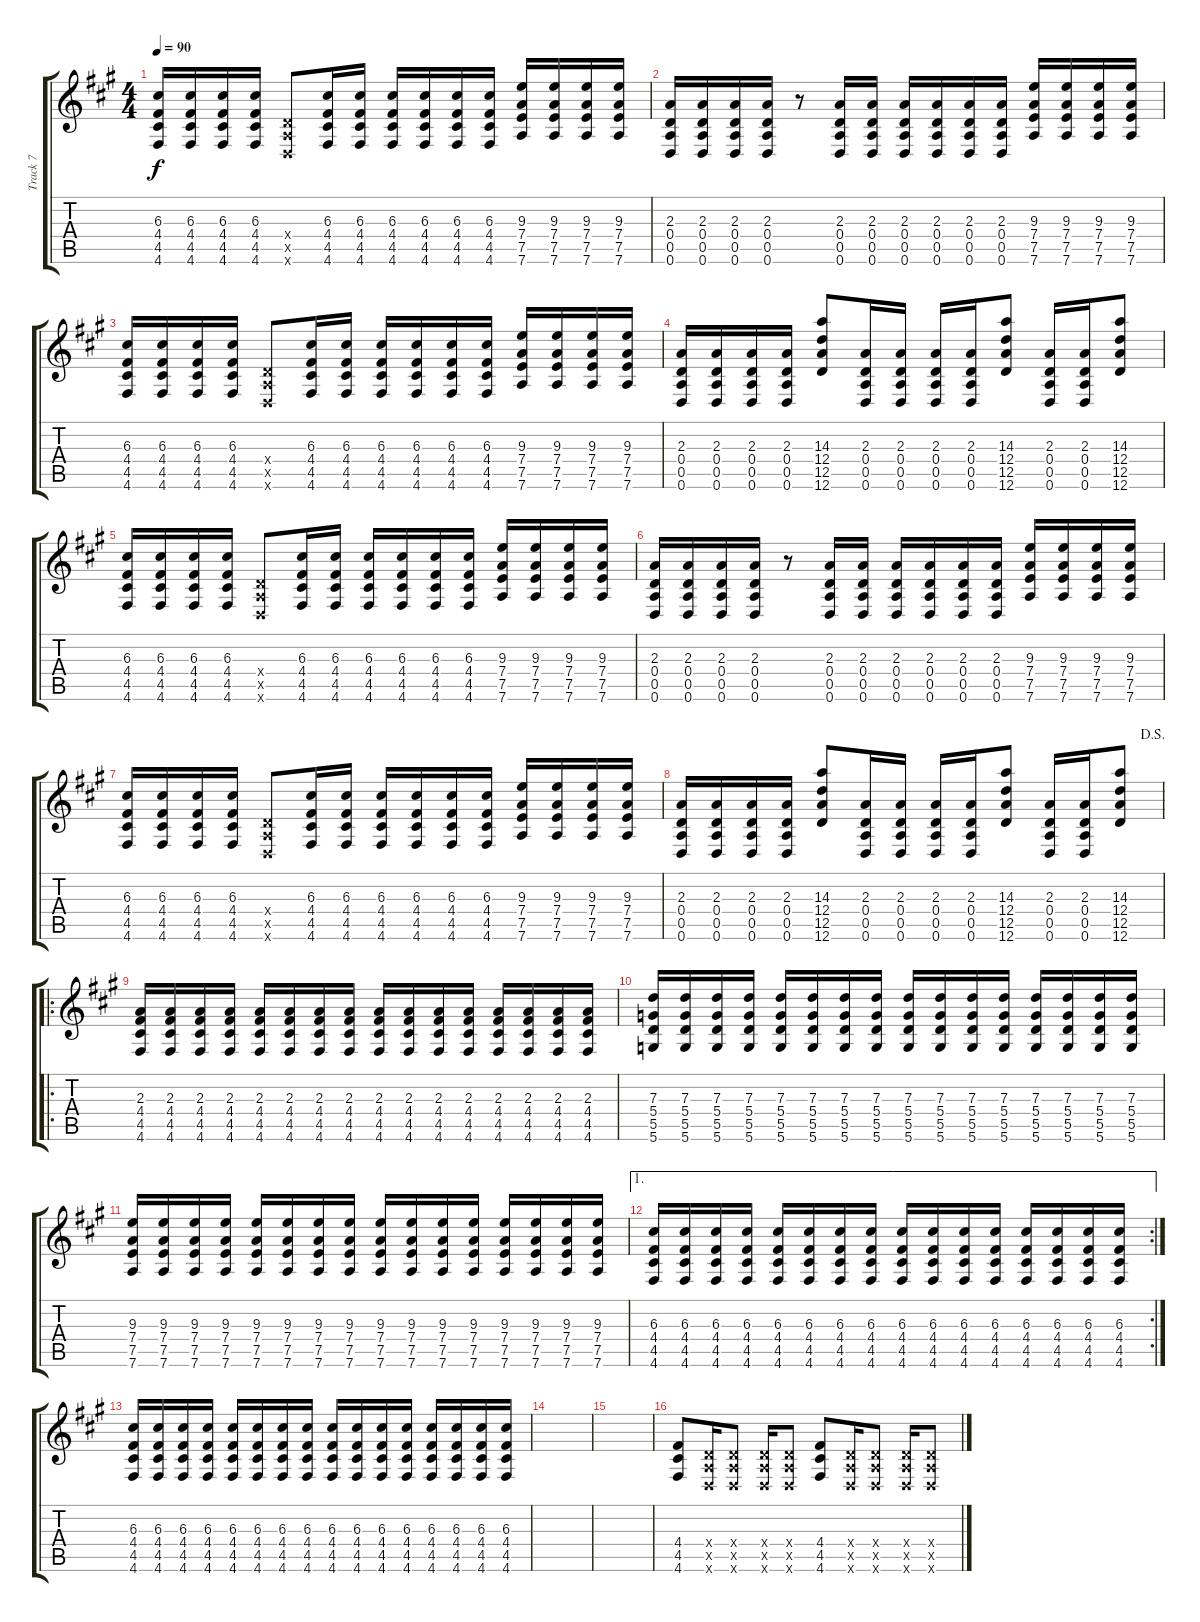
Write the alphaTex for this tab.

\track ("Track 7" "Track 7") {instrument overdrivenguitar}
\staff {score tabs}
\tuning (E4 B3 G3 D3 A2 D2) {hide}
\ts (4 4)
\tempo 90
\clef g2
\ks f#minor
(6.3 4.4 4.5 4.6).16{dy f} (6.3 4.4 4.5 4.6).16 (6.3 4.4 4.5 4.6).16 (6.3 4.4 4.5 4.6).16 (0.4{x} 0.5{x} 0.6{x}).8 (6.3 4.4 4.5 4.6).16 (6.3 4.4 4.5 4.6).16 (6.3 4.4 4.5 4.6).16 (6.3 4.4 4.5 4.6).16 (6.3 4.4 4.5 4.6).16 (6.3 4.4 4.5 4.6).16 (9.3 7.4 7.5 7.6).16 (9.3 7.4 7.5 7.6).16 (9.3 7.4 7.5 7.6).16 (9.3 7.4 7.5 7.6).16 |
(2.3 0.4 0.5 0.6).16 (2.3 0.4 0.5 0.6).16 (2.3 0.4 0.5 0.6).16 (2.3 0.4 0.5 0.6).16 r.8 (2.3 0.4 0.5 0.6).16 (2.3 0.4 0.5 0.6).16 (2.3 0.4 0.5 0.6).16 (2.3 0.4 0.5 0.6).16 (2.3 0.4 0.5 0.6).16 (2.3 0.4 0.5 0.6).16 (9.3 7.4 7.5 7.6).16 (9.3 7.4 7.5 7.6).16 (9.3 7.4 7.5 7.6).16 (9.3 7.4 7.5 7.6).16 |
(6.3 4.4 4.5 4.6).16 (6.3 4.4 4.5 4.6).16 (6.3 4.4 4.5 4.6).16 (6.3 4.4 4.5 4.6).16 (0.4{x} 0.5{x} 0.6{x}).8 (6.3 4.4 4.5 4.6).16 (6.3 4.4 4.5 4.6).16 (6.3 4.4 4.5 4.6).16 (6.3 4.4 4.5 4.6).16 (6.3 4.4 4.5 4.6).16 (6.3 4.4 4.5 4.6).16 (9.3 7.4 7.5 7.6).16 (9.3 7.4 7.5 7.6).16 (9.3 7.4 7.5 7.6).16 (9.3 7.4 7.5 7.6).16 |
(2.3 0.4 0.5 0.6).16 (2.3 0.4 0.5 0.6).16 (2.3 0.4 0.5 0.6).16 (2.3 0.4 0.5 0.6).16 (14.3 12.4 12.5 12.6).8 (2.3 0.4 0.5 0.6).16 (2.3 0.4 0.5 0.6).16 (2.3 0.4 0.5 0.6).16 (2.3 0.4 0.5 0.6).16 (14.3 12.4 12.5 12.6).8 (2.3 0.4 0.5 0.6).16 (2.3 0.4 0.5 0.6).16 (14.3 12.4 12.5 12.6).8 |
(6.3 4.4 4.5 4.6).16 (6.3 4.4 4.5 4.6).16 (6.3 4.4 4.5 4.6).16 (6.3 4.4 4.5 4.6).16 (0.4{x} 0.5{x} 0.6{x}).8 (6.3 4.4 4.5 4.6).16 (6.3 4.4 4.5 4.6).16 (6.3 4.4 4.5 4.6).16 (6.3 4.4 4.5 4.6).16 (6.3 4.4 4.5 4.6).16 (6.3 4.4 4.5 4.6).16 (9.3 7.4 7.5 7.6).16 (9.3 7.4 7.5 7.6).16 (9.3 7.4 7.5 7.6).16 (9.3 7.4 7.5 7.6).16 |
(2.3 0.4 0.5 0.6).16 (2.3 0.4 0.5 0.6).16 (2.3 0.4 0.5 0.6).16 (2.3 0.4 0.5 0.6).16 r.8 (2.3 0.4 0.5 0.6).16 (2.3 0.4 0.5 0.6).16 (2.3 0.4 0.5 0.6).16 (2.3 0.4 0.5 0.6).16 (2.3 0.4 0.5 0.6).16 (2.3 0.4 0.5 0.6).16 (9.3 7.4 7.5 7.6).16 (9.3 7.4 7.5 7.6).16 (9.3 7.4 7.5 7.6).16 (9.3 7.4 7.5 7.6).16 |
(6.3 4.4 4.5 4.6).16 (6.3 4.4 4.5 4.6).16 (6.3 4.4 4.5 4.6).16 (6.3 4.4 4.5 4.6).16 (0.4{x} 0.5{x} 0.6{x}).8 (6.3 4.4 4.5 4.6).16 (6.3 4.4 4.5 4.6).16 (6.3 4.4 4.5 4.6).16 (6.3 4.4 4.5 4.6).16 (6.3 4.4 4.5 4.6).16 (6.3 4.4 4.5 4.6).16 (9.3 7.4 7.5 7.6).16 (9.3 7.4 7.5 7.6).16 (9.3 7.4 7.5 7.6).16 (9.3 7.4 7.5 7.6).16 |
\jump dalsegno
(2.3 0.4 0.5 0.6).16 (2.3 0.4 0.5 0.6).16 (2.3 0.4 0.5 0.6).16 (2.3 0.4 0.5 0.6).16 (14.3 12.4 12.5 12.6).8 (2.3 0.4 0.5 0.6).16 (2.3 0.4 0.5 0.6).16 (2.3 0.4 0.5 0.6).16 (2.3 0.4 0.5 0.6).16 (14.3 12.4 12.5 12.6).8 (2.3 0.4 0.5 0.6).16 (2.3 0.4 0.5 0.6).16 (14.3 12.4 12.5 12.6).8 |
\ro
(2.3 4.4 4.5 4.6).16 (2.3 4.4 4.5 4.6).16 (2.3 4.4 4.5 4.6).16 (2.3 4.4 4.5 4.6).16 (2.3 4.4 4.5 4.6).16 (2.3 4.4 4.5 4.6).16 (2.3 4.4 4.5 4.6).16 (2.3 4.4 4.5 4.6).16 (2.3 4.4 4.5 4.6).16 (2.3 4.4 4.5 4.6).16 (2.3 4.4 4.5 4.6).16 (2.3 4.4 4.5 4.6).16 (2.3 4.4 4.5 4.6).16 (2.3 4.4 4.5 4.6).16 (2.3 4.4 4.5 4.6).16 (2.3 4.4 4.5 4.6).16 |
(7.3 5.4 5.5 5.6).16 (7.3 5.4 5.5 5.6).16 (7.3 5.4 5.5 5.6).16 (7.3 5.4 5.5 5.6).16 (7.3 5.4 5.5 5.6).16 (7.3 5.4 5.5 5.6).16 (7.3 5.4 5.5 5.6).16 (7.3 5.4 5.5 5.6).16 (7.3 5.4 5.5 5.6).16 (7.3 5.4 5.5 5.6).16 (7.3 5.4 5.5 5.6).16 (7.3 5.4 5.5 5.6).16 (7.3 5.4 5.5 5.6).16 (7.3 5.4 5.5 5.6).16 (7.3 5.4 5.5 5.6).16 (7.3 5.4 5.5 5.6).16 |
(9.3 7.4 7.5 7.6).16 (9.3 7.4 7.5 7.6).16 (9.3 7.4 7.5 7.6).16 (9.3 7.4 7.5 7.6).16 (9.3 7.4 7.5 7.6).16 (9.3 7.4 7.5 7.6).16 (9.3 7.4 7.5 7.6).16 (9.3 7.4 7.5 7.6).16 (9.3 7.4 7.5 7.6).16 (9.3 7.4 7.5 7.6).16 (9.3 7.4 7.5 7.6).16 (9.3 7.4 7.5 7.6).16 (9.3 7.4 7.5 7.6).16 (9.3 7.4 7.5 7.6).16 (9.3 7.4 7.5 7.6).16 (9.3 7.4 7.5 7.6).16 |
\ae 1
\rc 2
(6.3 4.4 4.5 4.6).16 (6.3 4.4 4.5 4.6).16 (6.3 4.4 4.5 4.6).16 (6.3 4.4 4.5 4.6).16 (6.3 4.4 4.5 4.6).16 (6.3 4.4 4.5 4.6).16 (6.3 4.4 4.5 4.6).16 (6.3 4.4 4.5 4.6).16 (6.3 4.4 4.5 4.6).16 (6.3 4.4 4.5 4.6).16 (6.3 4.4 4.5 4.6).16 (6.3 4.4 4.5 4.6).16 (6.3 4.4 4.5 4.6).16 (6.3 4.4 4.5 4.6).16 (6.3 4.4 4.5 4.6).16 (6.3 4.4 4.5 4.6).16 |
(6.3 4.4 4.5 4.6).16 (6.3 4.4 4.5 4.6).16 (6.3 4.4 4.5 4.6).16 (6.3 4.4 4.5 4.6).16 (6.3 4.4 4.5 4.6).16 (6.3 4.4 4.5 4.6).16 (6.3 4.4 4.5 4.6).16 (6.3 4.4 4.5 4.6).16 (6.3 4.4 4.5 4.6).16 (6.3 4.4 4.5 4.6).16 (6.3 4.4 4.5 4.6).16 (6.3 4.4 4.5 4.6).16 (6.3 4.4 4.5 4.6).16 (6.3 4.4 4.5 4.6).16 (6.3 4.4 4.5 4.6).16 (6.3 4.4 4.5 4.6).16 |
|
|
(4.4 4.5 4.6).8 (0.4{x} 0.5{x} 0.6{x}).16 (0.4{x} 0.5{x} 0.6{x}).8 (0.4{x} 0.5{x} 0.6{x}).16 (0.4{x} 0.5{x} 0.6{x}).8 (4.4 4.5 4.6).8 (0.4{x} 0.5{x} 0.6{x}).16 (0.4{x} 0.5{x} 0.6{x}).8 (0.4{x} 0.5{x} 0.6{x}).16 (0.4{x} 0.5{x} 0.6{x}).8
